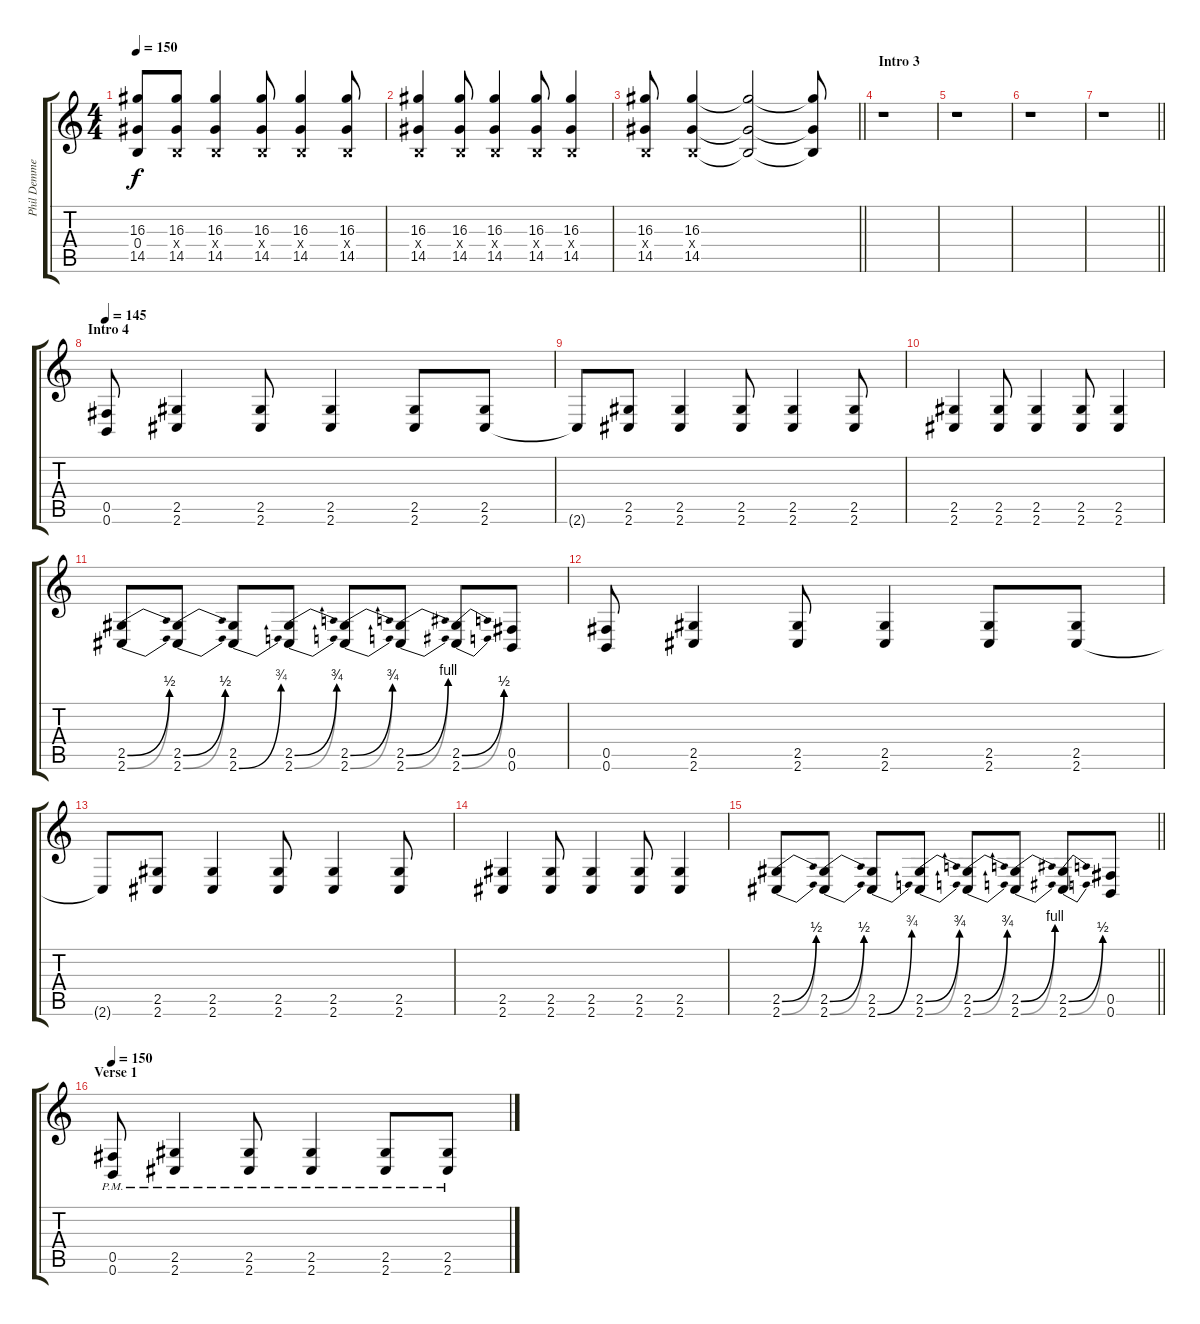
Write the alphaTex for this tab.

\track ("Phil Demmel" "Phil Demme") {instrument distortionguitar}
\staff {score tabs}
\tuning (Db4 Ab3 E3 B2 Gb2 B1) {hide}
\ts (4 4)
\tempo 150
\clef g2
\ks c
(16.3{t} 0.4{t} 14.5{t}).8{dy f} (16.3 0.4{x} 14.5).8 (16.3 0.4{x} 14.5).4 (16.3 0.4{x} 14.5).8 (16.3 0.4{x} 14.5).4 (16.3 0.4{x} 14.5).8 |
(16.3 0.4{x} 14.5).4 (16.3 0.4{x} 14.5).8 (16.3 0.4{x} 14.5).4 (16.3 0.4{x} 14.5).8 (16.3 0.4{x} 14.5).4 |
\barLineRight lightlight
(16.3 0.4{x} 14.5).8 (16.3 0.4{x} 14.5).4 (16.3{t} 0.4{t} 14.5{t}).2 (16.3{t} 0.4{t} 14.5{t}).8 |
\section ("" "Intro 3")
r.1 |
r.1 |
r.1 |
\barLineRight lightlight
r.1 |
\section ("" "Intro 4")
\tempo 145
(0.5 0.6).8{instrument distortionguitar} (2.5 2.6).4 (2.5 2.6).8 (2.5 2.6).4 (2.5 2.6).8 (2.5 2.6).8 |
2.6{t}.8 (2.5 2.6).8 (2.5 2.6).4 (2.5 2.6).8 (2.5 2.6).4 (2.5 2.6).8 |
(2.5 2.6).4 (2.5 2.6).8 (2.5 2.6).4 (2.5 2.6).8 (2.5 2.6).4 |
(2.5{be (bend 0 0 60 2)} 2.6{be (bend 0 0 60 2)}).8 (2.5{be (bend 0 0 60 2)} 2.6{be (bend 0 0 60 2)}).8 (2.5 2.6{be (bend 0 0 60 3)}).8 (2.5{be (bend 0 0 60 3)} 2.6{be (bend 0 0 60 3)}).8 (2.5{be (bend 0 0 60 3)} 2.6{be (bend 0 0 60 3)}).8 (2.5{be (bend 0 0 60 4)} 2.6{be (bend 0 0 60 4)}).8 (2.5{be (bend 0 0 60 2)} 2.6{be (bend 0 0 60 2)}).8 (0.5 0.6).8 |
(0.5 0.6).8 (2.5 2.6).4 (2.5 2.6).8 (2.5 2.6).4 (2.5 2.6).8 (2.5 2.6).8 |
2.6{t}.8 (2.5 2.6).8 (2.5 2.6).4 (2.5 2.6).8 (2.5 2.6).4 (2.5 2.6).8 |
(2.5 2.6).4 (2.5 2.6).8 (2.5 2.6).4 (2.5 2.6).8 (2.5 2.6).4 |
\barLineRight lightlight
(2.5{be (bend 0 0 60 2)} 2.6{be (bend 0 0 60 2)}).8 (2.5{be (bend 0 0 60 2)} 2.6{be (bend 0 0 60 2)}).8 (2.5 2.6{be (bend 0 0 60 3)}).8 (2.5{be (bend 0 0 60 3)} 2.6{be (bend 0 0 60 3)}).8 (2.5{be (bend 0 0 60 3)} 2.6{be (bend 0 0 60 3)}).8 (2.5{be (bend 0 0 60 4)} 2.6{be (bend 0 0 60 4)}).8 (2.5{be (bend 0 0 60 2)} 2.6{be (bend 0 0 60 2)}).8 (0.5 0.6).8 |
\section ("" "Verse 1")
\tempo 150
(0.5{pm} 0.6{pm}).8 (2.5{pm} 2.6{pm}).4 (2.5{pm} 2.6{pm}).8 (2.5{pm} 2.6{pm}).4 (2.5{pm} 2.6{pm}).8 (2.5{pm} 2.6{pm}).8
